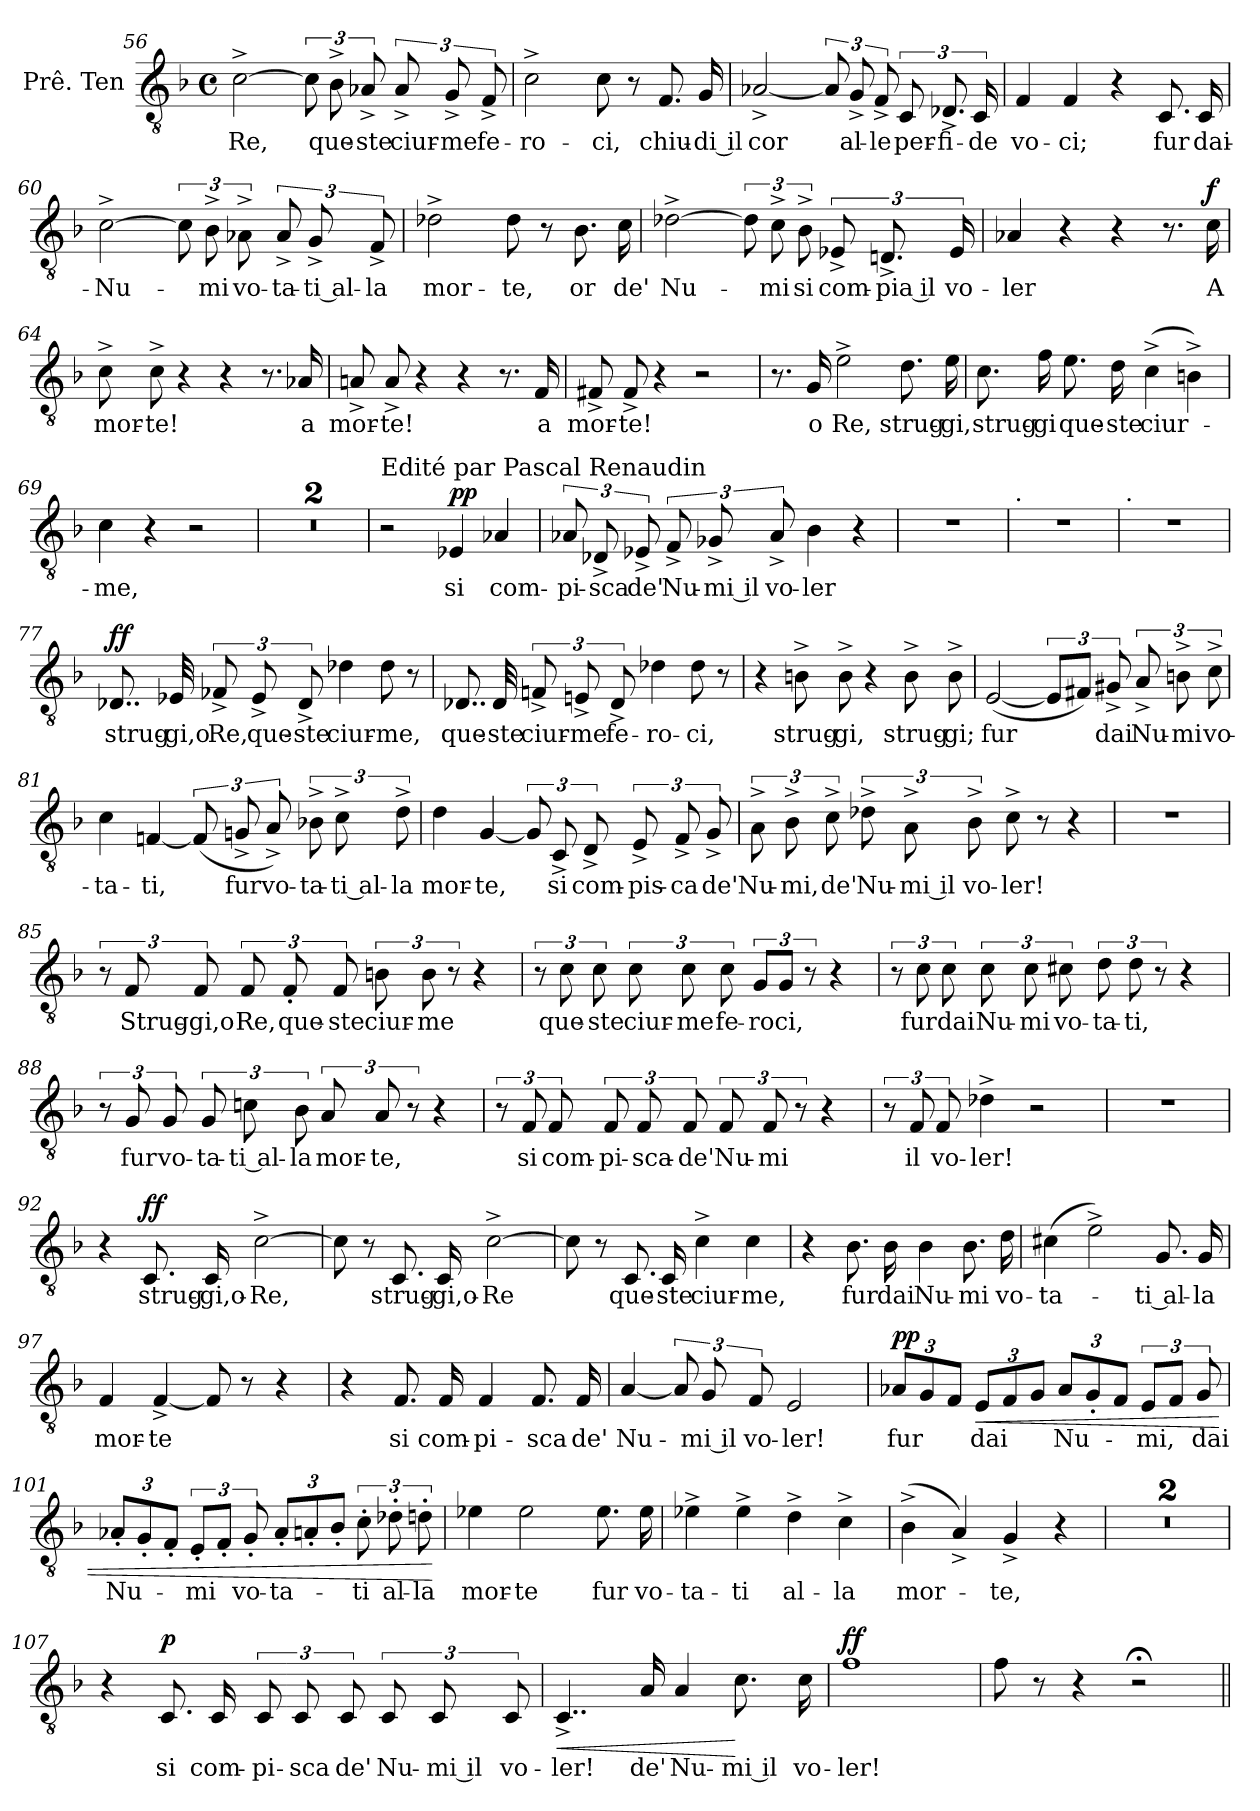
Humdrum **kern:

**kern	**text	**dynam
*part1	*part1	*part1
*staff1	*staff1	*staff1
*I"Prê. Ten	*	*
*I'Prê. Ten	*	*
*clefGv2	*	*
*k[b-]	*	*
*F:	*	*
*M4/4	*	*
*met(c)	*	*
=56	=56	=56
!	!LO:LY:b:color=#0055FF	!
[2c^\	Re,	.
12c\]	.	.
!	!LO:LY:b:color=#0055FF	!
12B-^\	que-	.
!	!LO:LY:b:color=#0055FF	!
12A-X^/	-ste	.
!	!LO:LY:b:color=#0055FF	!
12A-^/	ciur-	.
!	!LO:LY:b:color=#0055FF	!
12G^/	-me	.
!	!LO:LY:b:color=#0055FF	!
12F^/	fe-	.
!!LO:LB:g=z
=57	=57	=57
!	!LO:LY:b:color=#0055FF	!
2c^\	-ro-	.
!	!LO:LY:b:color=#0055FF	!
8c\	-ci,	.
8r	.	.
!	!LO:LY:b:color=#0055FF	!
8.F/	chiu-	.
!	!LO:LY:b:color=#0055FF	!
16G/	-di il	.
=58	=58	=58
!	!LO:LY:b:color=#0055FF	!
[2A-X^/	cor	.
12A-/]	.	.
!	!LO:LY:b:color=#0055FF	!
12G^/	al-	.
!	!LO:LY:b:color=#0055FF	!
12F^/	-le	.
!	!LO:LY:b:color=#0055FF	!
12C/	per-	.
!	!LO:LY:b:color=#0055FF	!
12.D-X^/	-fi-	.
!	!LO:LY:b:color=#0055FF	!
24C/	-de	.
!!LO:PB:g=z
=59	=59	=59
!	!LO:LY:b:color=#0055FF	!
4F/	vo-	.
!	!LO:LY:b:color=#0055FF	!
4F/	-ci;	.
4r	.	.
!	!LO:LY:b:color=#0055FF	!
8.C/	fur	.
!	!LO:LY:b:color=#0055FF	!
16C/	dai-	.
=60	=60	=60
!	!LO:LY:b:color=#0055FF	!
[2c^\	-Nu-	.
12c\]	.	.
!	!LO:LY:b:color=#0055FF	!
12B-^\	-mi	.
!	!LO:LY:b:color=#0055FF	!
12A-X^\	vo-	.
!	!LO:LY:b:color=#0055FF	!
12A-^/	-ta-	.
!	!LO:LY:b:color=#0055FF	!
12G^/	-ti al-	.
!	!LO:LY:b:color=#0055FF	!
12F^/	-la	.
!!LO:LB:g=z
=61	=61	=61
!	!LO:LY:b:color=#0055FF	!
2d-X^\	mor-	.
!	!LO:LY:b:color=#0055FF	!
8d-\	-te,	.
8r	.	.
!	!LO:LY:b:color=#0055FF	!
8.B-\	or	.
!	!LO:LY:b:color=#0055FF	!
16c\	de'	.
=62	=62	=62
!	!LO:LY:b:color=#0055FF	!
[2d-X^\	Nu-	.
12d-\]	.	.
!	!LO:LY:b:color=#0055FF	!
12c^\	-mi	.
!	!LO:LY:b:color=#0055FF	!
12B-^\	si	.
!	!LO:LY:b:color=#0055FF	!
12E-X^/	com-	.
!	!LO:LY:b:color=#0055FF	!
12.Dn^/	-pia il	.
!	!LO:LY:b:color=#0055FF	!
24E-/	vo-	.
!!LO:PB:g=z
=63	=63	=63
!	!LO:LY:b:color=#0055FF	!
4A-X/	-ler	.
4r	.	.
4r	.	.
8.r	.	.
!	!LO:LY:b:color=#0055FF	!LO:DY:a
16c\	A	f
=64	=64	=64
!	!LO:LY:b:color=#0055FF	!
8c^\	mor-	.
!	!LO:LY:b:color=#0055FF	!
8c^\	-te!	.
4r	.	.
4r	.	.
8.r	.	.
!	!LO:LY:b:color=#0055FF	!
16A-X/	a	.
=65	=65	=65
!	!LO:LY:b:color=#0055FF	!
8An^/	mor-	.
!	!LO:LY:b:color=#0055FF	!
8A^/	-te!	.
4r	.	.
4r	.	.
8.r	.	.
!	!LO:LY:b:color=#0055FF	!
16F/	a	.
!!LO:PB:g=z
=66	=66	=66
!	!LO:LY:b:color=#0055FF	!
8F#X^/	mor-	.
!	!LO:LY:b:color=#0055FF	!
8F#^/	-te!	.
4r	.	.
2r	.	.
=67	=67	=67
8.r	.	.
!	!LO:LY:b:color=#0055FF	!
16G/	o	.
!	!LO:LY:b:color=#0055FF	!
2e^\	Re,	.
!	!LO:LY:b:color=#0055FF	!
8.d\	strug-	.
!	!LO:LY:b:color=#0055FF	!
16e\	-gi,	.
=68	=68	=68
!	!LO:LY:b:color=#0055FF	!
8.c\	strug-	.
!	!LO:LY:b:color=#0055FF	!
16f\	-gi	.
!	!LO:LY:b:color=#0055FF	!
8.e\	que-	.
!	!LO:LY:b:color=#0055FF	!
16d\	-ste	.
!	!LO:LY:b:color=#0055FF	!
(>4c^\	ciur-	.
4Bn^\)	.	.
!!LO:PB:g=z
=69	=69	=69
!	!LO:LY:b:color=#0055FF	!
4c\	me,	.
4r	.	.
2r	.	.
=70	=70	=70
1r	.	.
!!LO:PB:g=z
=71	=71	=71
1r	.	.
=72	=72	=72
!LO:TX:a:t=Edité par Pascal Renaudin	!	!
2r	.	.
!	!LO:LY:b:color=#0055FF	!LO:DY:a
4E-X/	si	pp
!	!LO:LY:b:color=#0055FF	!
4A-X/	com-	.
!!LO:PB:g=z
=73	=73	=73
!	!LO:LY:b:color=#0055FF	!
12A-X/	-pi-	.
!	!LO:LY:b:color=#0055FF	!
12D-X^/	-sca	.
!	!LO:LY:b:color=#0055FF	!
12E-X^/	de'	.
!	!LO:LY:b:color=#0055FF	!
12F^/	Nu-	.
!	!LO:LY:b:color=#0055FF	!
12G-X^/	-mi il	.
!	!LO:LY:b:color=#0055FF	!
12A-^/	vo-	.
!	!LO:LY:b:color=#0055FF	!
4B-\	-ler	.
4r	.	.
=74	=74	=74
1r	.	.
!!LO:PB:g=z
=75	=75	=75
!LO:TX:a:t=.	!	!
1r	.	.
=76	=76	=76
!LO:TX:a:t=.	!	!
1r	.	.
!!LO:PB:g=z
=77	=77	=77
!	!LO:LY:b:color=#0055FF	!LO:DY:a
8..D-X/	strug-	ff
!	!LO:LY:b:color=#0055FF	!
32E-X/	-gi,o	.
!	!LO:LY:b:color=#0055FF	!
12F-X^/	Re,	.
!	!LO:LY:b:color=#0055FF	!
12E-^/	que-	.
!	!LO:LY:b:color=#0055FF	!
12D-^/	-ste	.
!	!LO:LY:b:color=#0055FF	!
4d-X\	ciur-	.
!	!LO:LY:b:color=#0055FF	!
8d-\	-me,	.
8r	.	.
=78	=78	=78
!	!LO:LY:b:color=#0055FF	!
8..D-X/	que-	.
!	!LO:LY:b:color=#0055FF	!
32D-/	-ste	.
!	!LO:LY:b:color=#0055FF	!
12Fn^/	ciur-	.
!	!LO:LY:b:color=#0055FF	!
12En^/	-me	.
!	!LO:LY:b:color=#0055FF	!
12D-^/	fe-	.
!	!LO:LY:b:color=#0055FF	!
4d-X\	-ro-	.
!	!LO:LY:b:color=#0055FF	!
8d-\	-ci,	.
8r	.	.
!!LO:PB:g=z
=79	=79	=79
4r	.	.
!	!LO:LY:b:color=#0055FF	!
8Bn^\	strug-	.
!	!LO:LY:b:color=#0055FF	!
8B^\	-gi,	.
4r	.	.
!	!LO:LY:b:color=#0055FF	!
8B^\	strug-	.
!	!LO:LY:b:color=#0055FF	!
8B^\	-gi;	.
=80	=80	=80
!	!LO:LY:b:color=#0055FF	!
(<[2E/	fur	.
12E/L]	.	.
12F#X/J)	.	.
!	!LO:LY:b:color=#0055FF	!
12G#X^/	dai	.
!	!LO:LY:b:color=#0055FF	!
12A^/	Nu-	.
!	!LO:LY:b:color=#0055FF	!
12Bn^\	-mi	.
!	!LO:LY:b:color=#0055FF	!
12c^\	vo-	.
!!LO:PB:g=z
=81	=81	=81
!	!LO:LY:b:color=#0055FF	!
4c\	-ta-	.
!	!LO:LY:b:color=#0055FF	!
[4Fn/	-ti,	.
(<12F/]	.	.
!	!LO:LY:b:color=#0055FF	!
12Gn^/	fur	.
!	!LO:LY:b:color=#0055FF	!
12A^/)	vo-	.
!	!LO:LY:b:color=#0055FF	!
12B-X^\	-ta-	.
!	!LO:LY:b:color=#0055FF	!
12c^\	-ti al-	.
!	!LO:LY:b:color=#0055FF	!
12d^\	-la	.
=82	=82	=82
!	!LO:LY:b:color=#0055FF	!
4d\	mor-	.
!	!LO:LY:b:color=#0055FF	!
[4G/	-te,	.
12G/]	.	.
!	!LO:LY:b:color=#0055FF	!
12C^/	si	.
!	!LO:LY:b:color=#0055FF	!
12D^/	com-	.
!	!LO:LY:b:color=#0055FF	!
12E^/	-pis-	.
!	!LO:LY:b:color=#0055FF	!
12F^/	-ca	.
!	!LO:LY:b:color=#0055FF	!
12G^/	de'	.
!!LO:PB:g=z
=83	=83	=83
!	!LO:LY:b:color=#0055FF	!
12A^\	Nu-	.
!	!LO:LY:b:color=#0055FF	!
12B-^\	-mi,	.
!	!LO:LY:b:color=#0055FF	!
12c^\	de'	.
!	!LO:LY:b:color=#0055FF	!
12d-X^\	Nu-	.
!	!LO:LY:b:color=#0055FF	!
12A^\	-mi il	.
!	!LO:LY:b:color=#0055FF	!
12B-^\	vo-	.
!	!LO:LY:b:color=#0055FF	!
8c^\	-ler!	.
8r	.	.
4r	.	.
=84	=84	=84
1r	.	.
!!LO:PB:g=z
=85	=85	=85
12r	.	.
!	!LO:LY:b:color=#0055FF	!
12F/	Strug-	.
!	!LO:LY:b:color=#0055FF	!
12F/	-gi,o	.
!	!LO:LY:b:color=#0055FF	!
12F/	Re,	.
!	!LO:LY:b:color=#0055FF	!
12F'/	que-	.
!	!LO:LY:b:color=#0055FF	!
12F/	-ste	.
!	!LO:LY:b:color=#0055FF	!
12Bn\	ciur-	.
!	!LO:LY:b:color=#0055FF	!
12B\	-me	.
12r	.	.
4r	.	.
=86	=86	=86
12r	.	.
!	!LO:LY:b:color=#0055FF	!
12c\	que-	.
!	!LO:LY:b:color=#0055FF	!
12c\	-ste	.
!	!LO:LY:b:color=#0055FF	!
12c\	ciur-	.
!	!LO:LY:b:color=#0055FF	!
12c\	-me	.
!	!LO:LY:b:color=#0055FF	!
12c\	fe-	.
!	!LO:LY:b:color=#0055FF	!
12G/L	-roci,	.
12G/J	.	.
12r	.	.
4r	.	.
!!LO:PB:g=z
=87	=87	=87
12r	.	.
!	!LO:LY:b:color=#0055FF	!
12c\	fur	.
!	!LO:LY:b:color=#0055FF	!
12c\	dai	.
!	!LO:LY:b:color=#0055FF	!
12c\	Nu-	.
!	!LO:LY:b:color=#0055FF	!
12c\	-mi	.
!	!LO:LY:b:color=#0055FF	!
12c#X\	vo-	.
!	!LO:LY:b:color=#0055FF	!
12d\	-ta-	.
!	!LO:LY:b:color=#0055FF	!
12d\	-ti,	.
12r	.	.
4r	.	.
=88	=88	=88
12r	.	.
!	!LO:LY:b:color=#0055FF	!
12G/	fur	.
!	!LO:LY:b:color=#0055FF	!
12G/	vo-	.
!	!LO:LY:b:color=#0055FF	!
12G/	-ta-	.
!	!LO:LY:b:color=#0055FF	!
12cn\	-ti al-	.
!	!LO:LY:b:color=#0055FF	!
12B-\	-la	.
!	!LO:LY:b:color=#0055FF	!
12A/	mor-	.
!	!LO:LY:b:color=#0055FF	!
12A/	-te,	.
12r	.	.
4r	.	.
!!LO:PB:g=z
=89	=89	=89
12r	.	.
!	!LO:LY:b:color=#0055FF	!
12F/	si	.
!	!LO:LY:b:color=#0055FF	!
12F/	com-	.
!	!LO:LY:b:color=#0055FF	!
12F/	-pi-	.
!	!LO:LY:b:color=#0055FF	!
12F/	-sca-	.
!	!LO:LY:b:color=#0055FF	!
12F/	-de'	.
!	!LO:LY:b:color=#0055FF	!
12F/	Nu-	.
!	!LO:LY:b:color=#0055FF	!
12F/	-mi	.
12r	.	.
4r	.	.
=90	=90	=90
12r	.	.
!	!LO:LY:b:color=#0055FF	!
12F/	il	.
!	!LO:LY:b:color=#0055FF	!
12F/	vo-	.
!	!LO:LY:b:color=#0055FF	!
4d-X^\	-ler!	.
2r	.	.
!!LO:PB:g=z
=91	=91	=91
1r	.	.
=92	=92	=92
4r	.	.
!	!LO:LY:b:color=#0055FF	!LO:DY:a
8.C/	strug-	ff
!	!LO:LY:b:color=#0055FF	!
16C/	-gi,o-	.
!	!LO:LY:b:color=#0055FF	!
[2c^\	-Re,	.
=93	=93	=93
8c\]	.	.
8r	.	.
!	!LO:LY:b:color=#0055FF	!
8.C/	strug-	.
!	!LO:LY:b:color=#0055FF	!
16C/	-gi,o-	.
!	!LO:LY:b:color=#0055FF	!
[2c^\	-Re	.
!!LO:PB:g=z
=94	=94	=94
8c\]	.	.
8r	.	.
!	!LO:LY:b:color=#0055FF	!
8.C/	que-	.
!	!LO:LY:b:color=#0055FF	!
16C/	-ste	.
!	!LO:LY:b:color=#0055FF	!
4c^\	ciur-	.
!	!LO:LY:b:color=#0055FF	!
4c\	-me,	.
=95	=95	=95
4r	.	.
!	!LO:LY:b:color=#0055FF	!
8.B-\	fur	.
!	!LO:LY:b:color=#0055FF	!
16B-\	dai	.
!	!LO:LY:b:color=#0055FF	!
4B-\	Nu-	.
!	!LO:LY:b:color=#0055FF	!
8.B-\	-mi	.
!	!LO:LY:b:color=#0055FF	!
16d\	vo-	.
=96	=96	=96
!	!LO:LY:b:color=#0055FF	!
(>4c#X\	-ta-	.
2e^\)	.	.
!	!LO:LY:b:color=#0055FF	!
8.G/	-ti al-	.
!	!LO:LY:b:color=#0055FF	!
16G/	-la	.
!!LO:PB:g=z
=97	=97	=97
!	!LO:LY:b:color=#0055FF	!
4F/	mor-	.
!	!LO:LY:b:color=#0055FF	!
[4F^/	-te	.
8F/]	.	.
8r	.	.
4r	.	.
=98	=98	=98
4r	.	.
!	!LO:LY:b:color=#0055FF	!
8.F/	si	.
!	!LO:LY:b:color=#0055FF	!
16F/	com-	.
!	!LO:LY:b:color=#0055FF	!
4F/	-pi-	.
!	!LO:LY:b:color=#0055FF	!
8.F/	-sca	.
!	!LO:LY:b:color=#0055FF	!
16F/	de'	.
=99	=99	=99
!	!LO:LY:b:color=#0055FF	!
[4A/	Nu-	.
12A/]	.	.
!	!LO:LY:b:color=#0055FF	!
12G/	-mi il	.
!	!LO:LY:b:color=#0055FF	!
12F/	vo-	.
!	!LO:LY:b:color=#0055FF	!
2E/	-ler!	.
!!LO:PB:g=z
=100	=100	=100
*Xbrackettup	*	*
!	!LO:LY:b:color=#0055FF	!LO:DY:a
12A-X/L	fur	pp
12G/	.	.
12F/J	.	.
!	!LO:LY:b:color=#0055FF	!LO:HP:b
12E/L	dai	<
12F/	.	.
12G/J	.	.
!	!LO:LY:b:color=#0055FF	!
12A-/L	Nu-	.
12G'/	.	.
12F/J	.	.
*brackettup	*	*
!	!LO:LY:b:color=#0055FF	!
12E/L	-mi,	.
12F/J	.	.
!	!LO:LY:b:color=#0055FF	!
12G/	dai	.
=101	=101	=101
*Xbrackettup	*	*
!	!LO:LY:b:color=#0055FF	!
12A-X'/L	Nu-	.
12G'/	.	.
12F'/J	.	.
*brackettup	*	*
!	!LO:LY:b:color=#0055FF	!
12E'/L	-mi	.
12F'/J	.	.
!	!LO:LY:b:color=#0055FF	!
12G'/	vo-	.
*Xbrackettup	*	*
!	!LO:LY:b:color=#0055FF	!
12A-'/L	-ta-	.
12An'/	.	.
12B-'/J	.	.
*brackettup	*	*
!	!LO:LY:b:color=#0055FF	!
12c'\	-ti	.
!	!LO:LY:b:color=#0055FF	!
12d-X'\	al-	.
!	!LO:LY:b:color=#0055FF	!
12dn'\	-la	.
.	.	[
=102	=102	=102
!	!LO:LY:b:color=#0055FF	!
4e-X\	mor-	.
!	!LO:LY:b:color=#0055FF	!
2e-\	-te	.
!	!LO:LY:b:color=#0055FF	!
8.e-\	fur	.
!	!LO:LY:b:color=#0055FF	!
16e-\	vo-	.
!!LO:PB:g=z
=103	=103	=103
!	!LO:LY:b:color=#0055FF	!
4e-X^\	-ta-	.
!	!LO:LY:b:color=#0055FF	!
4e-^\	-ti	.
!	!LO:LY:b:color=#0055FF	!
4d^\	al-	.
!	!LO:LY:b:color=#0055FF	!
4c^\	-la	.
=104	=104	=104
!	!LO:LY:b:color=#0055FF	!
(>4B-^\	mor-	.
4A^/)	.	.
!	!LO:LY:b:color=#0055FF	!
4G^/	-te,	.
4r	.	.
=105	=105	=105
1r	.	.
=106	=106	=106
1r	.	.
!!LO:PB:g=z
=107	=107	=107
4r	.	.
!	!LO:LY:b:color=#0055FF	!LO:DY:a
8.C/	si	p
!	!LO:LY:b:color=#0055FF	!
16C/	com-	.
!	!LO:LY:b:color=#0055FF	!
12C/	-pi-	.
!	!LO:LY:b:color=#0055FF	!
12C/	-sca	.
!	!LO:LY:b:color=#0055FF	!
12C/	de'	.
!	!LO:LY:b:color=#0055FF	!
12C/	Nu-	.
!	!LO:LY:b:color=#0055FF	!
12C/	-mi il	.
!	!LO:LY:b:color=#0055FF	!
12C/	vo-	.
=108	=108	=108
!	!LO:LY:b:color=#0055FF	!LO:HP:b
4..C^/	-ler!	<
!	!LO:LY:b:color=#0055FF	!
16A/	de'	.
!	!LO:LY:b:color=#0055FF	!
4A/	Nu-	.
!	!LO:LY:b:color=#0055FF	!
8.c\	-mi il	[
!	!LO:LY:b:color=#0055FF	!
16c\	vo-	.
=109	=109	=109
!	!LO:LY:b:color=#0055FF	!LO:DY:a
1f	-ler!	ff
=110	=110	=110
8f\	.	.
8r	.	.
4r	.	.
2r;<	.	.
=||	=||	=||
*-	*-	*-
